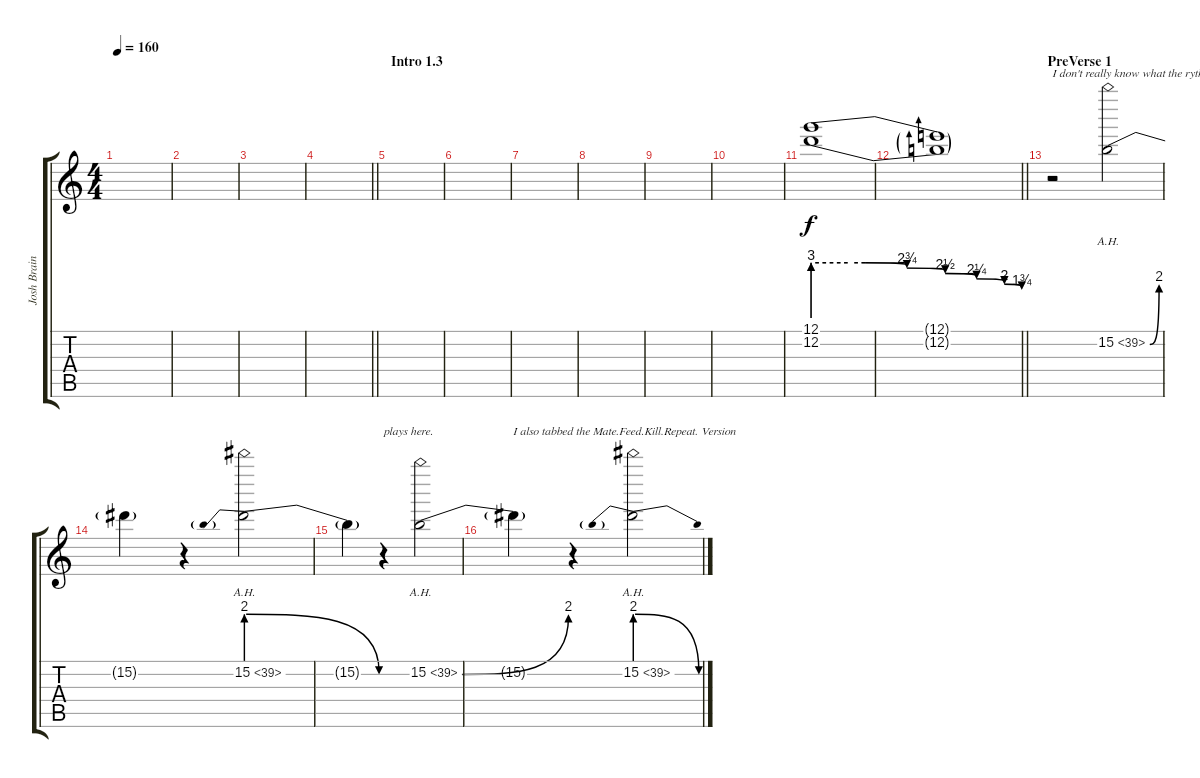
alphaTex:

\track ("Josh Brainard" "Josh Brain") {instrument distortionguitar}
\staff {score tabs}
\tuning (Db4 Ab3 E3 B2 Gb2 B1) {hide}
\ts (4 4)
\tempo 160
\clef g2
\ks c
|
|
|
\barLineRight lightlight
|
\section ("" "Intro 1.3")
|
|
|
|
|
|
(12.1{be (custom 0 12 10 12 15 12 27 11 38 10 47 9 55 8 60 7)} 12.2{be (custom 0 12 10 12 15 12 27 11 38 10 47 9 55 8 60 7)}).1 |
\barLineRight lightlight
(12.1{t} 12.2{t}).1{dy f} |
\section ("" "PreVerse 1")
r.2{txt "I don't really know what the rythm guitar"} 15.2{be (bend 0 0 60 8) ah 24}.2 |
15.2{t}.4 r.4 15.2{be (prebendrelease 0 8 60 0) ah 24}.2 |
15.2{t}.4 r.4{txt "plays here."} 15.2{be (bend 0 0 60 8) ah 24}.2 |
15.2{t}.4{txt "I also tabbed the Mate.Feed.Kill.Repeat. Version"} r.4 15.2{be (prebendrelease 0 8 60 0) ah 24}.2
